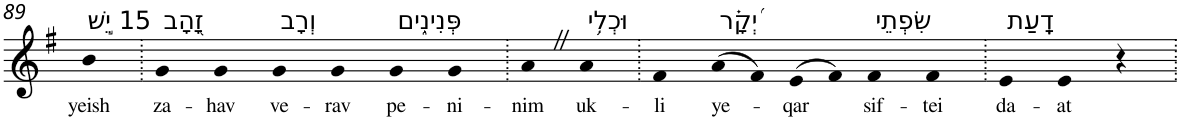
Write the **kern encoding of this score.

**kern	**text
*part1	*part1
*staff1	*staff1
*I"Piano	*
*I'Pno	*
!!LO:PB:g=z
*clefG2	*
*k[f#]	*
*G:	*
=89	=89
!LO:TX:a:t=15 יֵ֣שׁ	!
!	!LO:LY:b
4b	yeish
=90.	=90.
!LO:TX:a:t=זָ֭הָב	!
!	!LO:LY:b
4g	za-
!	!LO:LY:b
4g	-hav
!LO:TX:a:t=וְרָב	!
!	!LO:LY:b
4g	ve-
!	!LO:LY:b
4g	-rav
!LO:TX:a:t=פְּנִינִ֑ים	!
!	!LO:LY:b
4g	pe-
!	!LO:LY:b
4g	-ni-
=91.	=91.
!	!LO:LY:b
4aZ	-nim
!LO:TX:a:t=וּכְלִ֥י	!
!	!LO:LY:b
4a	uk-
=92.	=92.
!	!LO:LY:b
4f#	-li
!LO:TX:a:t=יְ֝קָ֗ר	!
!	!LO:LY:b
(>8a	ye-
8f#)	.
!	!LO:LY:b
(>8e	-qar
8f#)	.
!LO:TX:a:t=שִׂפְתֵי	!
!	!LO:LY:b
4f#	sif-
!	!LO:LY:b
4f#	-tei
=93.	=93.
!LO:TX:a:t=דָֽעַת	!
!	!LO:LY:b
4e	da-
!	!LO:LY:b
4e	-at
4r	.
=.	=.
*-	*-
